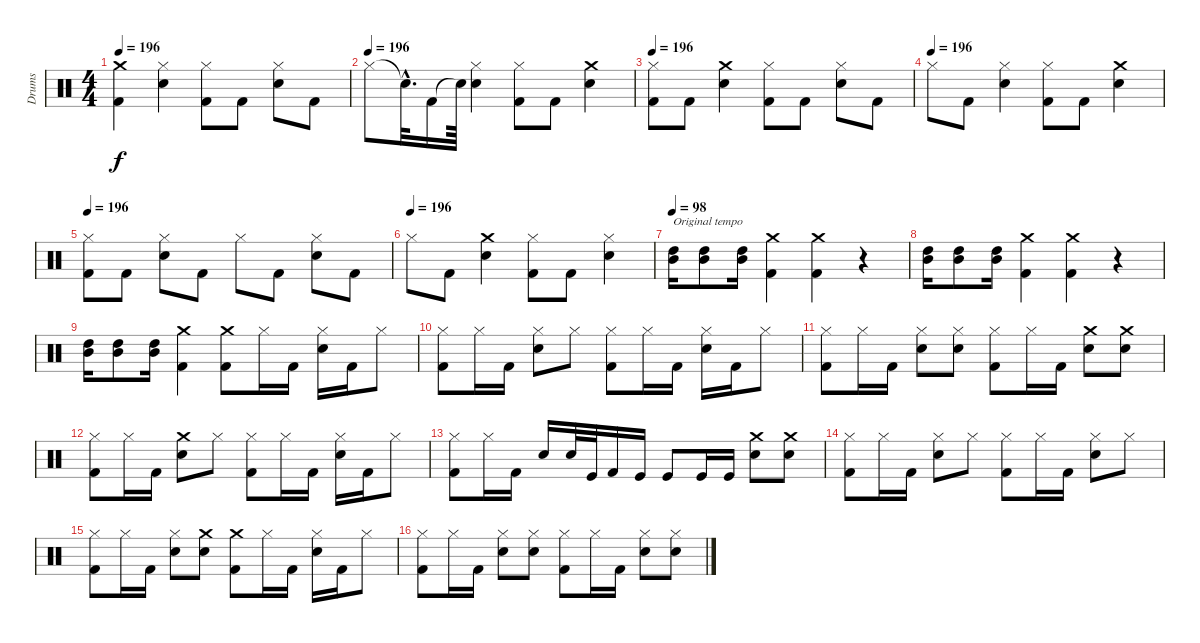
\track ("Drums" "Drums") {instrument percussion}
\staff {score}
\articulation defaults
\ts (4 4)
\tempo 196
\clef neutral
\ks c
("Kick (hit) 2" "Crash medium (hit)").4{dy f} ("Snare (hit) 2" "Hi-Hat (closed)").4 ("Kick (hit) 2" "Hi-Hat (closed)").8 "Kick (hit) 2".8 ("Snare (hit) 2" "Hi-Hat (closed)").8 "Kick (hit) 2".8 |
\tempo (196)
"Hi-Hat (closed)".8 "Snare (hit)"{hac t}.32{d} "Kick (hit) 2".16 "Snare (hit)"{t}.64 ("Snare (hit) 2" "Hi-Hat (closed)").4 ("Kick (hit) 2" "Hi-Hat (closed)").8 "Kick (hit) 2".8 ("Crash medium (hit)" "Snare (hit) 2").4 |
\tempo 196
("Hi-Hat (closed)" "Kick (hit) 2").8 "Kick (hit) 2".8 ("Snare (hit) 2" "Crash medium (hit)").4 ("Hi-Hat (closed)" "Kick (hit) 2").8 "Kick (hit) 2".8 ("Snare (hit) 2" "Hi-Hat (closed)").8 "Kick (hit) 2".8 |
\tempo (196)
"Hi-Hat (closed)".8 "Kick (hit) 2".8 ("Snare (hit) 2" "Hi-Hat (closed)").4 ("Hi-Hat (closed)" "Kick (hit) 2").8 "Kick (hit) 2".8 ("Crash medium (hit)" "Snare (hit) 2").4 |
\tempo 196
("Hi-Hat (closed)" "Kick (hit) 2").8 "Kick (hit) 2".8 ("Snare (hit) 2" "Hi-Hat (closed)").8 "Kick (hit) 2".8 "Hi-Hat (closed)".8 "Kick (hit) 2".8 ("Snare (hit) 2" "Hi-Hat (closed)").8 "Kick (hit) 2".8 |
\tempo (196)
"Hi-Hat (closed)".8 "Kick (hit) 2".8 ("Crash medium (hit)" "Snare (hit) 2").4 ("Hi-Hat (closed)" "Kick (hit) 2").8 "Kick (hit) 2".8 ("Snare (hit) 2" "Hi-Hat (closed)").4 |
\tempo 98
("High Tom (hit)" "Mid Tom (hit)").16{txt "Original tempo"} ("Mid Tom (hit)" "High Tom (hit)").8 ("High Tom (hit)" "Mid Tom (hit)").16 ("Crash medium (hit)" "Kick (hit) 2").4 ("Crash medium (hit)" "Kick (hit) 2").4 r.4 |
("High Tom (hit)" "Mid Tom (hit)").16 ("Mid Tom (hit)" "High Tom (hit)").8 ("High Tom (hit)" "Mid Tom (hit)").16 ("Crash medium (hit)" "Kick (hit) 2").4 ("Crash medium (hit)" "Kick (hit) 2").4 r.4 |
("Mid Tom (hit)" "High Tom (hit)").16 ("Mid Tom (hit)" "High Tom (hit)").8 ("Mid Tom (hit)" "High Tom (hit)").16 ("Kick (hit) 2" "Crash medium (hit)").4 ("Crash medium (hit)" "Kick (hit) 2").8 "Hi-Hat (closed)".16 "Kick (hit) 2".16 ("Snare (hit) 2" "Hi-Hat (closed)").16 "Kick (hit) 2".16 "Hi-Hat (closed)".8 |
("Kick (hit) 2" "Hi-Hat (closed)").8 "Hi-Hat (closed)".16 "Kick (hit) 2".16 ("Snare (hit) 2" "Hi-Hat (closed)").8 "Hi-Hat (closed)".8 ("Kick (hit) 2" "Hi-Hat (closed)").8 "Hi-Hat (closed)".16 "Kick (hit) 2".16 ("Snare (hit) 2" "Hi-Hat (closed)").16 "Kick (hit) 2".16 "Hi-Hat (closed)".8 |
("Hi-Hat (closed)" "Kick (hit) 2").8 "Hi-Hat (closed)".16 "Kick (hit) 2".16 ("Snare (hit) 2" "Hi-Hat (closed)").8 ("Snare (hit) 2" "Hi-Hat (closed)").8 ("Hi-Hat (closed)" "Kick (hit) 2").8 "Hi-Hat (closed)".16 "Kick (hit) 2".16 ("Snare (hit) 2" "Crash medium (hit)").8 ("Snare (hit) 2" "Crash medium (hit)").8 |
("Kick (hit) 2" "Hi-Hat (closed)").8 "Hi-Hat (closed)".16 "Kick (hit) 2".16 ("Crash medium (hit)" "Snare (hit) 2").8 "Hi-Hat (closed)".8 ("Kick (hit) 2" "Hi-Hat (closed)").8 "Hi-Hat (closed)".16 "Kick (hit) 2".16 ("Snare (hit) 2" "Hi-Hat (closed)").16 "Kick (hit) 2".16 "Hi-Hat (closed)".8 |
("Kick (hit) 2" "Hi-Hat (closed)").8 "Hi-Hat (closed)".16 "Kick (hit) 2".16 "Snare (hit) 2".16 "Snare (hit) 2".32 "Kick (hit)".32 "Kick (hit) 2".16 "Kick (hit)".16 "Kick (hit)".8 "Kick (hit)".16 "Kick (hit)".16 ("Crash medium (hit)" "Snare (hit) 2").8 ("Crash medium (hit)" "Snare (hit) 2").8 |
("Kick (hit) 2" "Hi-Hat (closed)").8 "Hi-Hat (closed)".16 "Kick (hit) 2".16 ("Snare (hit) 2" "Hi-Hat (closed)").8 "Hi-Hat (closed)".8 ("Kick (hit) 2" "Hi-Hat (closed)").8 "Hi-Hat (closed)".16 "Kick (hit) 2".16 ("Snare (hit) 2" "Hi-Hat (closed)").8 "Hi-Hat (closed)".8 |
("Hi-Hat (closed)" "Kick (hit) 2").8 "Hi-Hat (closed)".16 "Kick (hit) 2".16 ("Snare (hit) 2" "Hi-Hat (closed)").8 ("Crash medium (hit)" "Snare (hit) 2").8 ("Crash medium (hit)" "Kick (hit) 2").8 "Hi-Hat (closed)".16 "Kick (hit) 2".16 ("Hi-Hat (closed)" "Snare (hit) 2").16 "Kick (hit) 2".16 "Hi-Hat (closed)".8 |
("Hi-Hat (closed)" "Kick (hit) 2").8 "Hi-Hat (closed)".16 "Kick (hit) 2".16 ("Snare (hit) 2" "Hi-Hat (closed)").8 ("Snare (hit) 2" "Hi-Hat (closed)").8 ("Hi-Hat (closed)" "Kick (hit) 2").8 "Hi-Hat (closed)".16 "Kick (hit) 2".16 ("Snare (hit) 2" "Hi-Hat (closed)").8 ("Snare (hit) 2" "Hi-Hat (closed)").8
